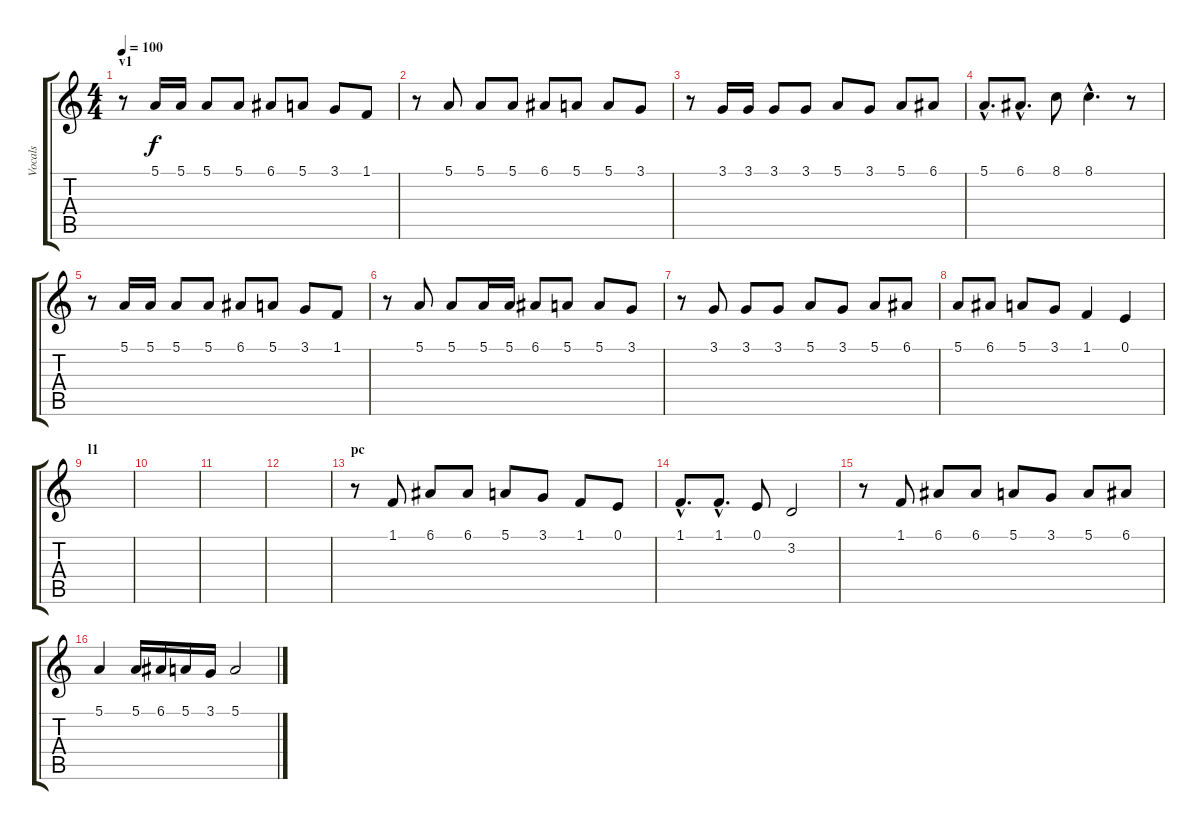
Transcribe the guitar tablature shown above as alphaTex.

\track ("Vocals" "Vocals") {instrument frenchhorn}
\staff {score tabs}
\tuning (E4 B3 G3 D3 A2 E2) {hide}
\ts (4 4)
\section ("" "v1")
\tempo 100
\clef g2
\ks c
r.8{dy f} 5.1.16 5.1.16 5.1.8 5.1.8 6.1.8 5.1.8 3.1.8 1.1.8 |
r.8 5.1.8 5.1.8 5.1.8 6.1.8 5.1.8 5.1.8 3.1.8 |
r.8 3.1.16 3.1.16 3.1.8 3.1.8 5.1.8 3.1.8 5.1.8 6.1.8 |
5.1{hac}.8{d} 6.1{hac}.8{d} 8.1.8 8.1{hac}.4{d} r.8 |
r.8 5.1.16 5.1.16 5.1.8 5.1.8 6.1.8 5.1.8 3.1.8 1.1.8 |
r.8 5.1.8 5.1.8 5.1.16 5.1.16 6.1.8 5.1.8 5.1.8 3.1.8 |
r.8 3.1.8 3.1.8 3.1.8 5.1.8 3.1.8 5.1.8 6.1.8 |
5.1.8 6.1.8 5.1.8 3.1.8 1.1.4 0.1.4 |
\section ("" "l1")
|
|
|
|
\section ("" "pc")
r.8 1.1.8 6.1.8 6.1.8 5.1.8 3.1.8 1.1.8 0.1.8 |
1.1{hac}.8{d} 1.1{hac}.8{d} 0.1.8 3.2.2 |
r.8 1.1.8 6.1.8 6.1.8 5.1.8 3.1.8 5.1.8 6.1.8 |
5.1.4 5.1.16 6.1.16 5.1.16 3.1.16 5.1.2
